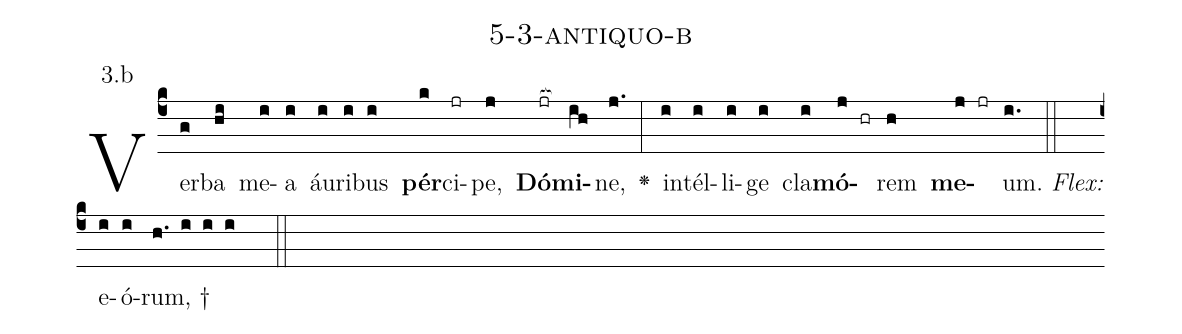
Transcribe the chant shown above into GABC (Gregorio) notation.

name: 5-3-antiquo-b;
annotation: 3.b;
%%
(c4)Ver(g)ba(hi) me(i)a(i) áu(i)ri(i)bus(i) <b>pér</b>(k)ci(jr)pe,(j) <b>Dó</b>(jr[ocb:1{])<b>mi</b>(ih[ocb:0}])ne,(j.) <v>\greheightstar</v>(:) in(i)tél(i)li(i)ge(i) cla(i)<b>mó</b>(j hr)rem(h) <b>me</b>(j jr)um.(i.) (::)
<i>Flex:</i>()  e(i)ó(i)rum, †(h. i i i  ::)

%E(i) u(i) o(j) u(h) a(j) e.(i.) (::)
